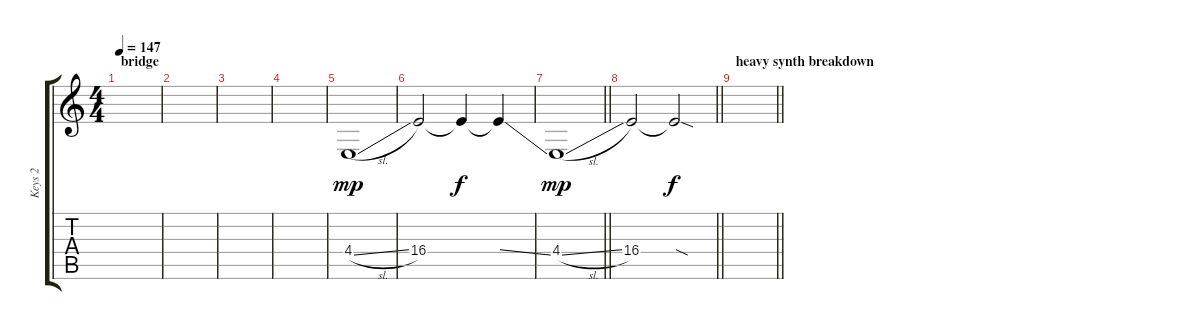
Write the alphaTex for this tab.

\track ("Keys 2" "Keys 2") {instrument lead1square}
\staff {score tabs}
\tuning (D4 A3 F3 C3 G2 C2) {hide}
\ts (4 4)
\section ("" "bridge")
\tempo 147
\clef g2
\ks c
|
|
|
|
4.4{sl}.1{dy mp} |
16.4.2 16.4{t}.4{dy f} 16.4{ss t}.4 |
\barLineRight lightlight
4.4{sl}.1{dy mp} |
\barLineRight lightlight
16.4.2 16.4{sod t}.2{dy f} |
\section ("" "heavy synth breakdown")
\barLineRight lightlight
